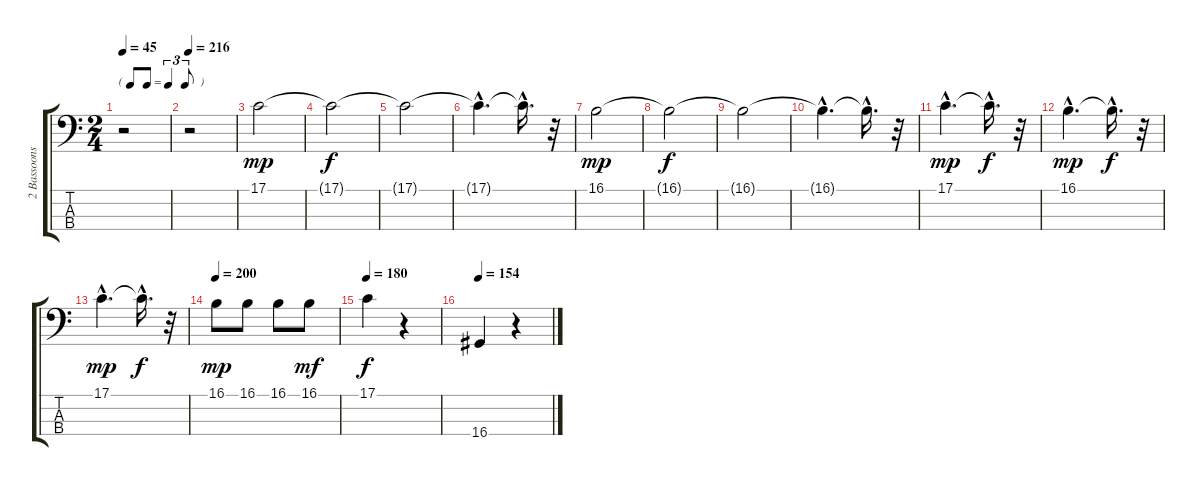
\track ("2 Bassoons" "2 Bassoons") {instrument bassoon}
\staff {score tabs}
\tuning (G2 D2 A1 E1) {hide}
\ts (2 4)
\tf triplet8th
\tempo 45
\clef f4
\ks c
r.2{dy ff} |
\tempo 216
r.2 |
17.1.2{dy mp} |
17.1{t}.2{dy f} |
17.1{t}.2 |
17.1{hac t}.4{d} 17.1{hac t}.16{d} r.32 |
16.1.2{dy mp} |
16.1{t}.2{dy f} |
16.1{t}.2 |
16.1{hac t}.4{d} 16.1{hac t}.16{d} r.32 |
17.1{hac}.4{d dy mp} 17.1{hac t}.16{d dy f} r.32 |
16.1{hac}.4{d dy mp} 16.1{hac t}.16{d dy f} r.32 |
17.1{hac}.4{d dy mp} 17.1{hac t}.16{d dy f} r.32 |
\tempo 200
16.1.8{dy mp} 16.1.8 16.1.8 16.1.8{dy mf} |
\tempo 180
17.1.4{dy f} r.4 |
\tempo 154
16.4.4 r.4
